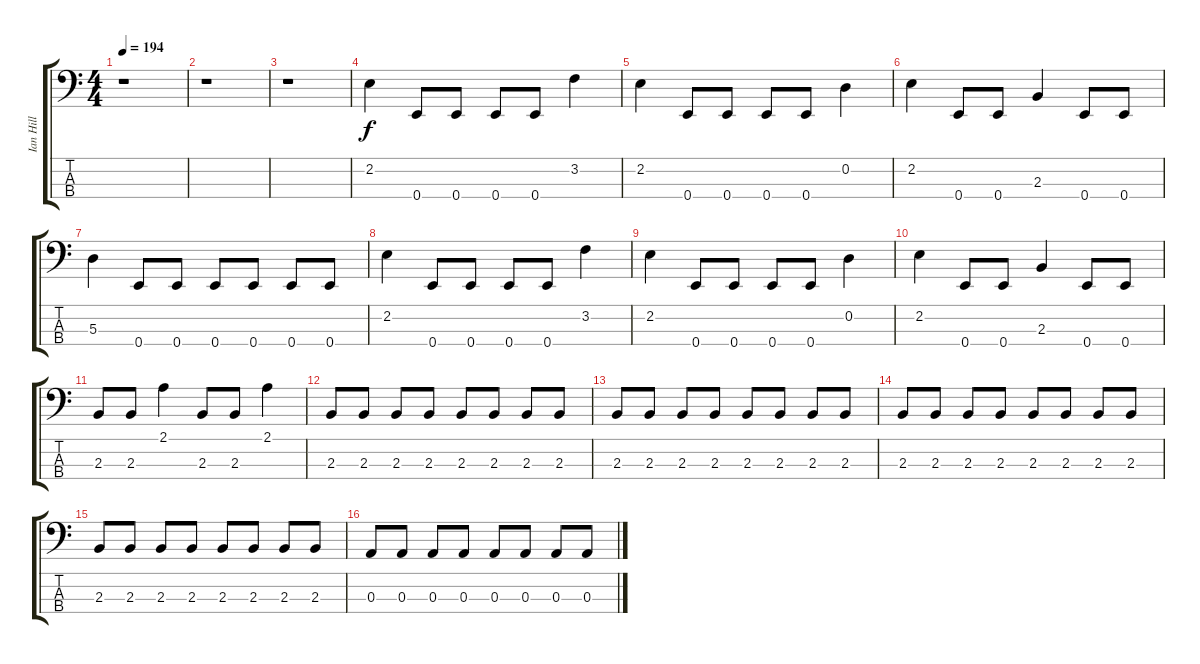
\track ("Ian Hill" "Ian Hill") {instrument electricbasspick}
\staff {score tabs}
\tuning (G2 D2 A1 E1) {hide}
\ts (4 4)
\tempo 194
\clef f4
\ks c
r.1{dy f} |
r.1 |
r.1 |
2.2.4 0.4.8 0.4.8 0.4.8 0.4.8 3.2.4 |
2.2.4 0.4.8 0.4.8 0.4.8 0.4.8 0.2.4 |
2.2.4 0.4.8 0.4.8 2.3.4 0.4.8 0.4.8 |
5.3.4 0.4.8 0.4.8 0.4.8 0.4.8 0.4.8 0.4.8 |
2.2.4 0.4.8 0.4.8 0.4.8 0.4.8 3.2.4 |
2.2.4 0.4.8 0.4.8 0.4.8 0.4.8 0.2.4 |
2.2.4 0.4.8 0.4.8 2.3.4 0.4.8 0.4.8 |
2.3.8 2.3.8 2.1.4 2.3.8 2.3.8 2.1.4 |
2.3.8 2.3.8 2.3.8 2.3.8 2.3.8 2.3.8 2.3.8 2.3.8 |
2.3.8 2.3.8 2.3.8 2.3.8 2.3.8 2.3.8 2.3.8 2.3.8 |
2.3.8 2.3.8 2.3.8 2.3.8 2.3.8 2.3.8 2.3.8 2.3.8 |
2.3.8 2.3.8 2.3.8 2.3.8 2.3.8 2.3.8 2.3.8 2.3.8 |
0.3.8 0.3.8 0.3.8 0.3.8 0.3.8 0.3.8 0.3.8 0.3.8
